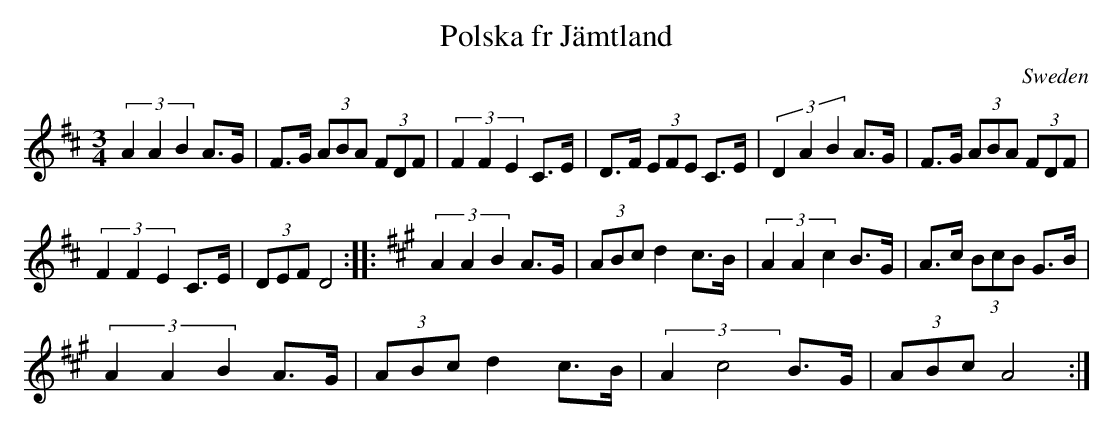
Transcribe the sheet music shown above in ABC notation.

X:1
T:Polska fr J\"amtland
O:Sweden
M:3/4
K:D
(3A2A2B2 A>G | F>G (3ABA (3FDF |\
(3F2F2E2 C>E | D>F (3EFE C>E |\
(3D2A2B2 A>G | F>G (3ABA (3FDF |
(3F2F2E2 C>E | (3DEF D4 :: \
K:A
(3A2A2B2 A>G | (3ABc d2 c>B | \
(3A2A2c2 B>G | A>c (3BcB G>B |
(3A2A2B2 A>G | (3ABc d2 c>B |\
(3:2:2A2c4 B>G | (3ABc A4:|
